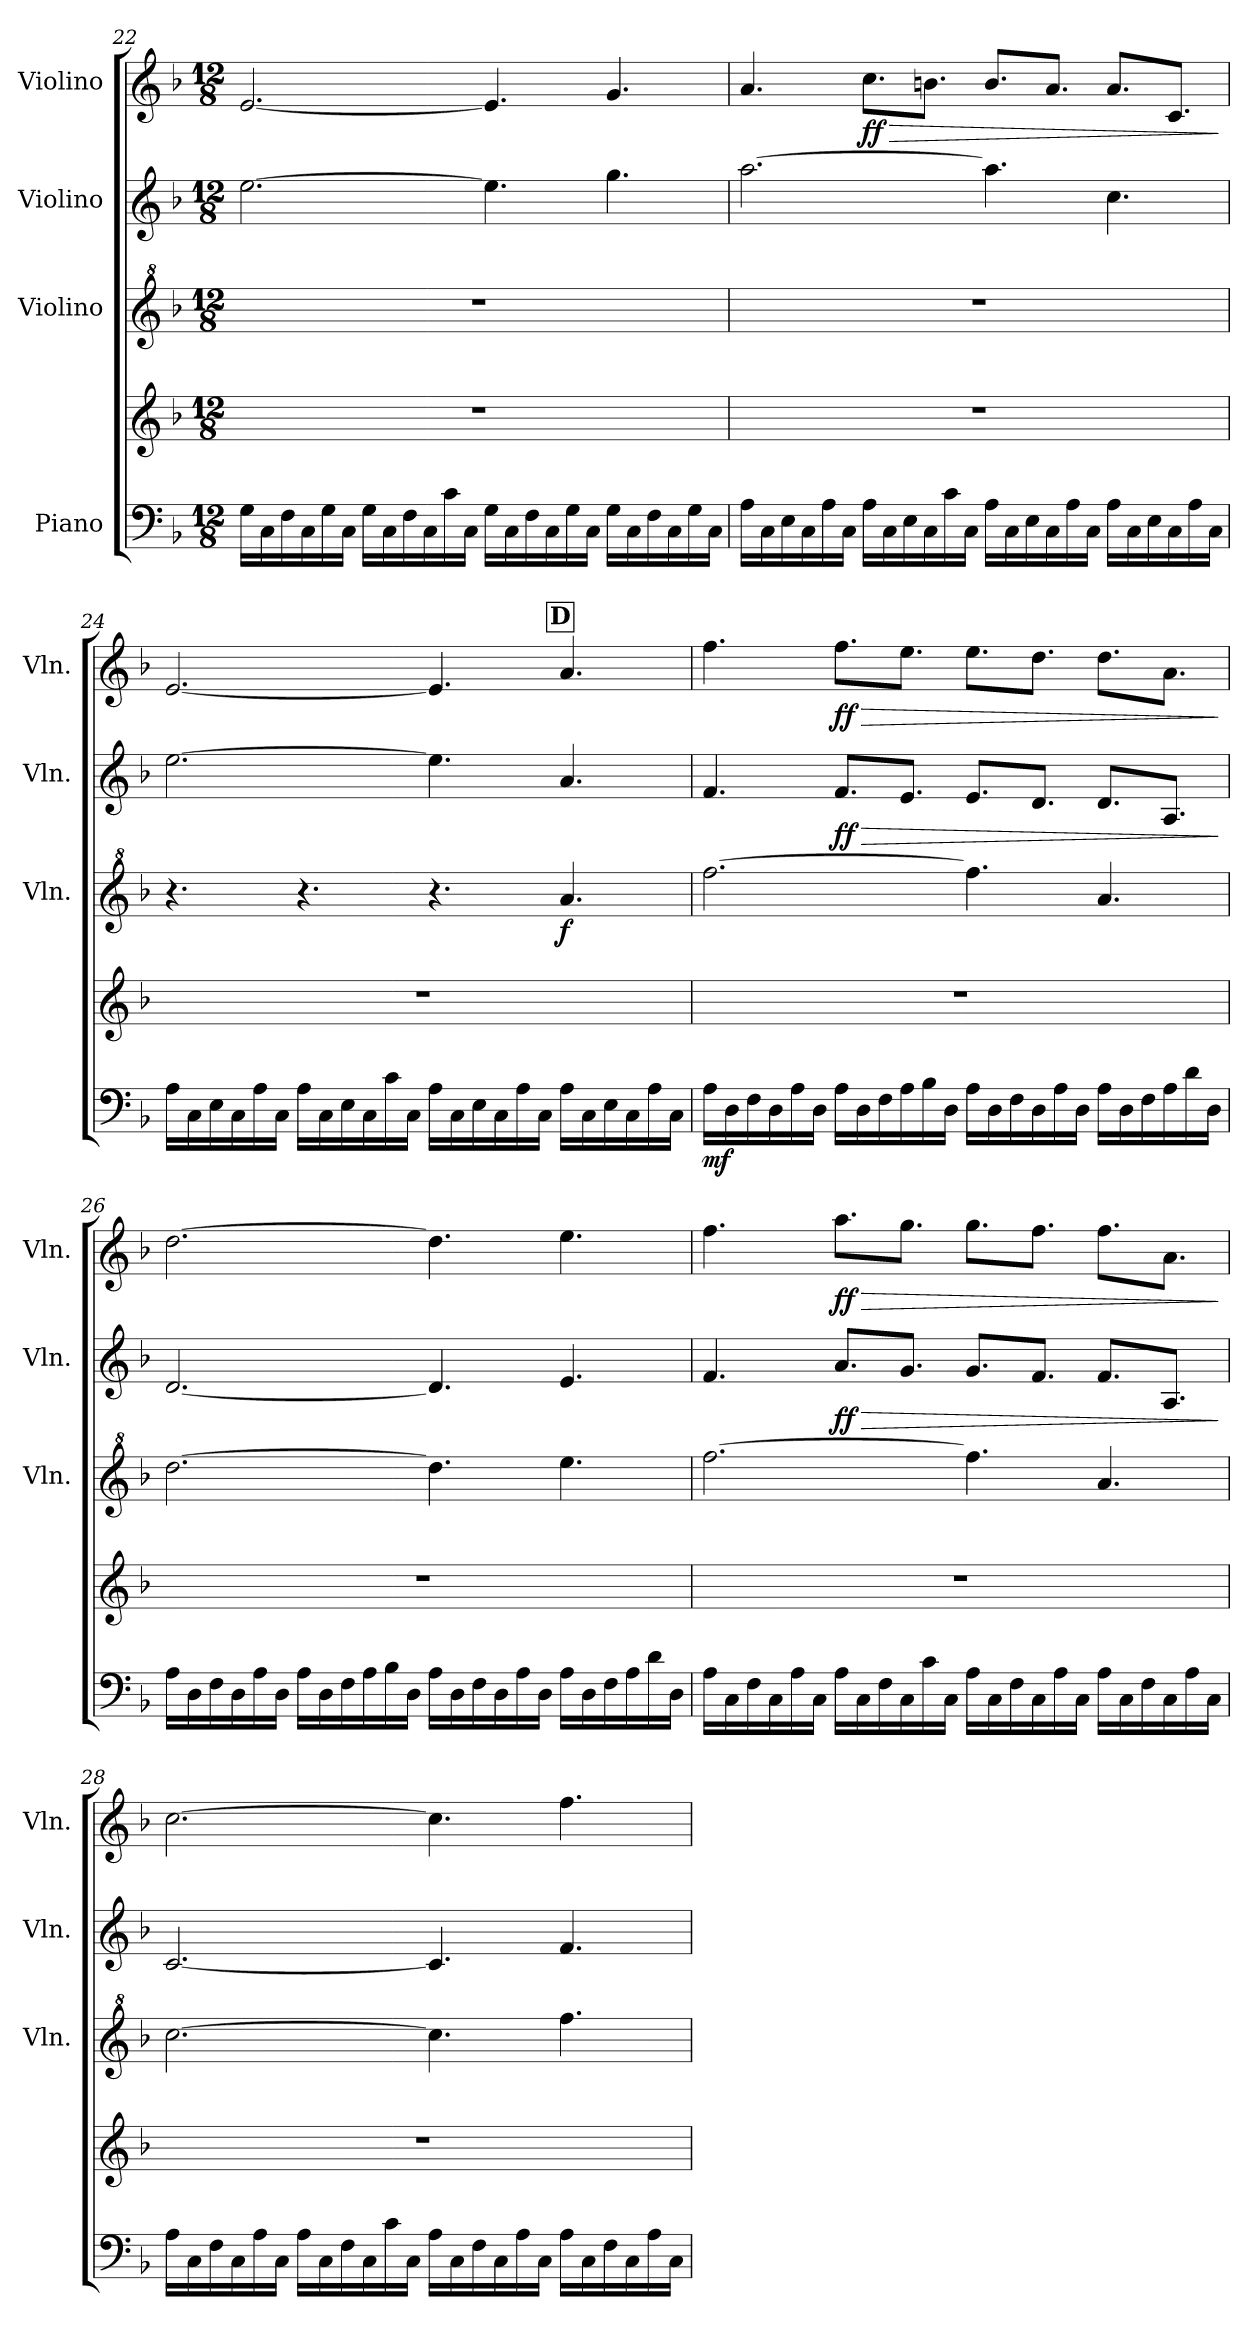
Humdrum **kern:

**kern	**kern	**dynam	**kern	**dynam	**kern	**dynam	**kern	**dynam
*part4	*part4	*part4	*part3	*part3	*part2	*part2	*part1	*part1
*staff5	*staff4	*staff4/5	*staff3	*staff3	*staff2	*staff2	*staff1	*staff1
*I"Piano	*	*	*I"Violino	*	*I"Violino	*	*I"Violino	*
*	*	*	*I'Vln.	*	*I'Vln.	*	*I'Vln.	*
!!LO:LB:g=z
*clefF4	*clefG2	*	*clefG^2	*	*clefG2	*	*clefG2	*
*k[b-]	*k[b-]	*	*k[b-]	*	*k[b-]	*	*k[b-]	*
*M12/8	*M12/8	*	*M12/8	*	*M12/8	*	*M12/8	*
=22	=22	=22	=22	=22	=22	=22	=22	=22
16G\LL	1.r	.	1.r	.	[2.ee\	.	[2.e/	.
16C\	.	.	.	.	.	.	.	.
16F\	.	.	.	.	.	.	.	.
16C\	.	.	.	.	.	.	.	.
16G\	.	.	.	.	.	.	.	.
16C\JJ	.	.	.	.	.	.	.	.
16G\LL	.	.	.	.	.	.	.	.
16C\	.	.	.	.	.	.	.	.
16F\	.	.	.	.	.	.	.	.
16C\	.	.	.	.	.	.	.	.
16c\	.	.	.	.	.	.	.	.
16C\JJ	.	.	.	.	.	.	.	.
16G\LL	.	.	.	.	4.ee\]	.	4.e/]	.
16C\	.	.	.	.	.	.	.	.
16F\	.	.	.	.	.	.	.	.
16C\	.	.	.	.	.	.	.	.
16G\	.	.	.	.	.	.	.	.
16C\JJ	.	.	.	.	.	.	.	.
16G\LL	.	.	.	.	4.gg\	.	4.g/	.
16C\	.	.	.	.	.	.	.	.
16F\	.	.	.	.	.	.	.	.
16C\	.	.	.	.	.	.	.	.
16G\	.	.	.	.	.	.	.	.
16C\JJ	.	.	.	.	.	.	.	.
!!LO:PB:g=z
=23	=23	=23	=23	=23	=23	=23	=23	=23
16A\LL	1.r	.	1.r	.	[2.aa\	.	4.a/	.
16C\	.	.	.	.	.	.	.	.
16E\	.	.	.	.	.	.	.	.
16C\	.	.	.	.	.	.	.	.
16A\	.	.	.	.	.	.	.	.
16C\JJ	.	.	.	.	.	.	.	.
!	!	!	!	!	!	!	!	!LO:HP:b
!	!	!	!	!	!	!	!	!LO:DY:n=1:b
16A\LL	.	.	.	.	.	.	8.cc\L	> ff
16C\	.	.	.	.	.	.	.	.
16E\	.	.	.	.	.	.	.	.
16C\	.	.	.	.	.	.	8.bn\J	.
16c\	.	.	.	.	.	.	.	.
16C\JJ	.	.	.	.	.	.	.	.
16A\LL	.	.	.	.	4.aa\]	.	8.b/L	.
16C\	.	.	.	.	.	.	.	.
16E\	.	.	.	.	.	.	.	.
16C\	.	.	.	.	.	.	8.a/J	.
16A\	.	.	.	.	.	.	.	.
16C\JJ	.	.	.	.	.	.	.	.
16A\LL	.	.	.	.	4.cc\	.	8.a/L	.
16C\	.	.	.	.	.	.	.	.
16E\	.	.	.	.	.	.	.	.
16C\	.	.	.	.	.	.	8.c/J	.
16A\	.	.	.	.	.	.	.	.
16C\JJ	.	.	.	.	.	.	.	.
.	.	.	.	.	.	.	.	]
!!LO:LB:g=z
!!LO:REH:place=s1:a:B:fs=14:t=D:qo=4.5
=24	=24	=24	=24	=24	=24	=24	=24	=24
16A\LL	1.r	.	4.r	.	[2.ee\	.	[2.e/	.
16C\	.	.	.	.	.	.	.	.
16E\	.	.	.	.	.	.	.	.
16C\	.	.	.	.	.	.	.	.
16A\	.	.	.	.	.	.	.	.
16C\JJ	.	.	.	.	.	.	.	.
16A\LL	.	.	4.r	.	.	.	.	.
16C\	.	.	.	.	.	.	.	.
16E\	.	.	.	.	.	.	.	.
16C\	.	.	.	.	.	.	.	.
16c\	.	.	.	.	.	.	.	.
16C\JJ	.	.	.	.	.	.	.	.
16A\LL	.	.	4.r	.	4.ee\]	.	4.e/]	.
16C\	.	.	.	.	.	.	.	.
16E\	.	.	.	.	.	.	.	.
16C\	.	.	.	.	.	.	.	.
16A\	.	.	.	.	.	.	.	.
16C\JJ	.	.	.	.	.	.	.	.
!	!	!	!	!LO:DY:b	!	!	!	!
16A\LL	.	.	4.aa/	f	4.a/	.	4.a/	.
16C\	.	.	.	.	.	.	.	.
16E\	.	.	.	.	.	.	.	.
16C\	.	.	.	.	.	.	.	.
16A\	.	.	.	.	.	.	.	.
16C\JJ	.	.	.	.	.	.	.	.
!!LO:PB:g=z
=25	=25	=25	=25	=25	=25	=25	=25	=25
!	!	!LO:DY:b=2	!	!	!	!	!	!
16A\LL	1.r	mf	[2.fff\	.	4.f/	.	4.ff\	.
16D\	.	.	.	.	.	.	.	.
16F\	.	.	.	.	.	.	.	.
16D\	.	.	.	.	.	.	.	.
16A\	.	.	.	.	.	.	.	.
16D\JJ	.	.	.	.	.	.	.	.
!	!	!	!	!	!	!LO:HP:b	!	!LO:HP:b
!	!	!	!	!	!	!LO:DY:n=1:b	!	!LO:DY:n=1:b
16A\LL	.	.	.	.	8.f/L	> ff	8.ff\L	> ff
16D\	.	.	.	.	.	.	.	.
16F\	.	.	.	.	.	.	.	.
16A\	.	.	.	.	8.e/J	.	8.ee\J	.
16B-\	.	.	.	.	.	.	.	.
16D\JJ	.	.	.	.	.	.	.	.
16A\LL	.	.	4.fff\]	.	8.e/L	.	8.ee\L	.
16D\	.	.	.	.	.	.	.	.
16F\	.	.	.	.	.	.	.	.
16D\	.	.	.	.	8.d/J	.	8.dd\J	.
16A\	.	.	.	.	.	.	.	.
16D\JJ	.	.	.	.	.	.	.	.
16A\LL	.	.	4.aa/	.	8.d/L	.	8.dd\L	.
16D\	.	.	.	.	.	.	.	.
16F\	.	.	.	.	.	.	.	.
16A\	.	.	.	.	8.A/J	.	8.a\J	.
16d\	.	.	.	.	.	.	.	.
16D\JJ	.	.	.	.	.	.	.	.
.	.	.	.	.	.	]	.	]
!!LO:LB:g=z
=26	=26	=26	=26	=26	=26	=26	=26	=26
16A\LL	1.r	.	[2.ddd\	.	[2.d/	.	[2.dd\	.
16D\	.	.	.	.	.	.	.	.
16F\	.	.	.	.	.	.	.	.
16D\	.	.	.	.	.	.	.	.
16A\	.	.	.	.	.	.	.	.
16D\JJ	.	.	.	.	.	.	.	.
16A\LL	.	.	.	.	.	.	.	.
16D\	.	.	.	.	.	.	.	.
16F\	.	.	.	.	.	.	.	.
16A\	.	.	.	.	.	.	.	.
16B-\	.	.	.	.	.	.	.	.
16D\JJ	.	.	.	.	.	.	.	.
16A\LL	.	.	4.ddd\]	.	4.d/]	.	4.dd\]	.
16D\	.	.	.	.	.	.	.	.
16F\	.	.	.	.	.	.	.	.
16D\	.	.	.	.	.	.	.	.
16A\	.	.	.	.	.	.	.	.
16D\JJ	.	.	.	.	.	.	.	.
16A\LL	.	.	4.eee\	.	4.e/	.	4.ee\	.
16D\	.	.	.	.	.	.	.	.
16F\	.	.	.	.	.	.	.	.
16A\	.	.	.	.	.	.	.	.
16d\	.	.	.	.	.	.	.	.
16D\JJ	.	.	.	.	.	.	.	.
!!LO:PB:g=z
=27	=27	=27	=27	=27	=27	=27	=27	=27
16A\LL	1.r	.	[2.fff\	.	4.f/	.	4.ff\	.
16C\	.	.	.	.	.	.	.	.
16F\	.	.	.	.	.	.	.	.
16C\	.	.	.	.	.	.	.	.
16A\	.	.	.	.	.	.	.	.
16C\JJ	.	.	.	.	.	.	.	.
!	!	!	!	!	!	!LO:HP:b	!	!LO:HP:b
!	!	!	!	!	!	!LO:DY:n=1:b	!	!LO:DY:n=1:b
16A\LL	.	.	.	.	8.a/L	> ff	8.aa\L	> ff
16C\	.	.	.	.	.	.	.	.
16F\	.	.	.	.	.	.	.	.
16C\	.	.	.	.	8.g/J	.	8.gg\J	.
16c\	.	.	.	.	.	.	.	.
16C\JJ	.	.	.	.	.	.	.	.
16A\LL	.	.	4.fff\]	.	8.g/L	.	8.gg\L	.
16C\	.	.	.	.	.	.	.	.
16F\	.	.	.	.	.	.	.	.
16C\	.	.	.	.	8.f/J	.	8.ff\J	.
16A\	.	.	.	.	.	.	.	.
16C\JJ	.	.	.	.	.	.	.	.
16A\LL	.	.	4.aa/	.	8.f/L	.	8.ff\L	.
16C\	.	.	.	.	.	.	.	.
16F\	.	.	.	.	.	.	.	.
16C\	.	.	.	.	8.A/J	.	8.a\J	.
16A\	.	.	.	.	.	.	.	.
16C\JJ	.	.	.	.	.	.	.	.
.	.	.	.	.	.	]	.	]
!!LO:LB:g=z
=28	=28	=28	=28	=28	=28	=28	=28	=28
16A\LL	1.r	.	[2.ccc\	.	[2.c/	.	[2.cc\	.
16C\	.	.	.	.	.	.	.	.
16F\	.	.	.	.	.	.	.	.
16C\	.	.	.	.	.	.	.	.
16A\	.	.	.	.	.	.	.	.
16C\JJ	.	.	.	.	.	.	.	.
16A\LL	.	.	.	.	.	.	.	.
16C\	.	.	.	.	.	.	.	.
16F\	.	.	.	.	.	.	.	.
16C\	.	.	.	.	.	.	.	.
16c\	.	.	.	.	.	.	.	.
16C\JJ	.	.	.	.	.	.	.	.
16A\LL	.	.	4.ccc\]	.	4.c/]	.	4.cc\]	.
16C\	.	.	.	.	.	.	.	.
16F\	.	.	.	.	.	.	.	.
16C\	.	.	.	.	.	.	.	.
16A\	.	.	.	.	.	.	.	.
16C\JJ	.	.	.	.	.	.	.	.
16A\LL	.	.	4.fff\	.	4.f/	.	4.ff\	.
16C\	.	.	.	.	.	.	.	.
16F\	.	.	.	.	.	.	.	.
16C\	.	.	.	.	.	.	.	.
16A\	.	.	.	.	.	.	.	.
16C\JJ	.	.	.	.	.	.	.	.
=	=	=	=	=	=	=	=	=
*-	*-	*-	*-	*-	*-	*-	*-	*-
